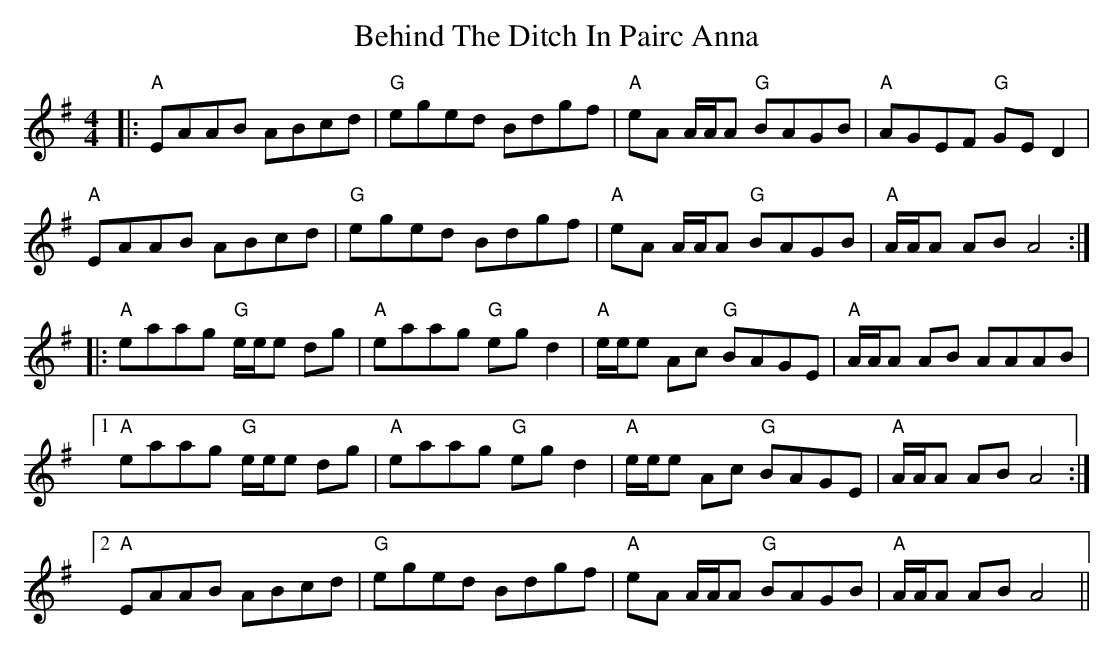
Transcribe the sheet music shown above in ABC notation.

X:1
T: Behind The Ditch In Pairc Anna
M: 4/4
L: 1/8
K: Ador
|:"A"EAAB ABcd|"G"eged Bdgf|"A"eA A/A/A "G"BAGB|"A"AGEF "G"GE D2|
"A"EAAB ABcd|"G"eged Bdgf|"A"eA A/A/A "G"BAGB|"A"A/A/A ABA4:|
|:"A"eaag "G"e/e/e dg|"A"eaag "G"egd2|"A"e/e/e Ac "G"BAGE|"A"A/A/A AB AAAB|
[1"A"eaag "G"e/e/e dg|"A"eaag "G"egd2|"A"e/e/e Ac "G"BAGE|"A"A/A/A AB A4:|
[2"A"EAAB ABcd|"G"eged Bdgf|"A"eA A/A/A "G"BAGB|"A"A/A/A ABA4||
